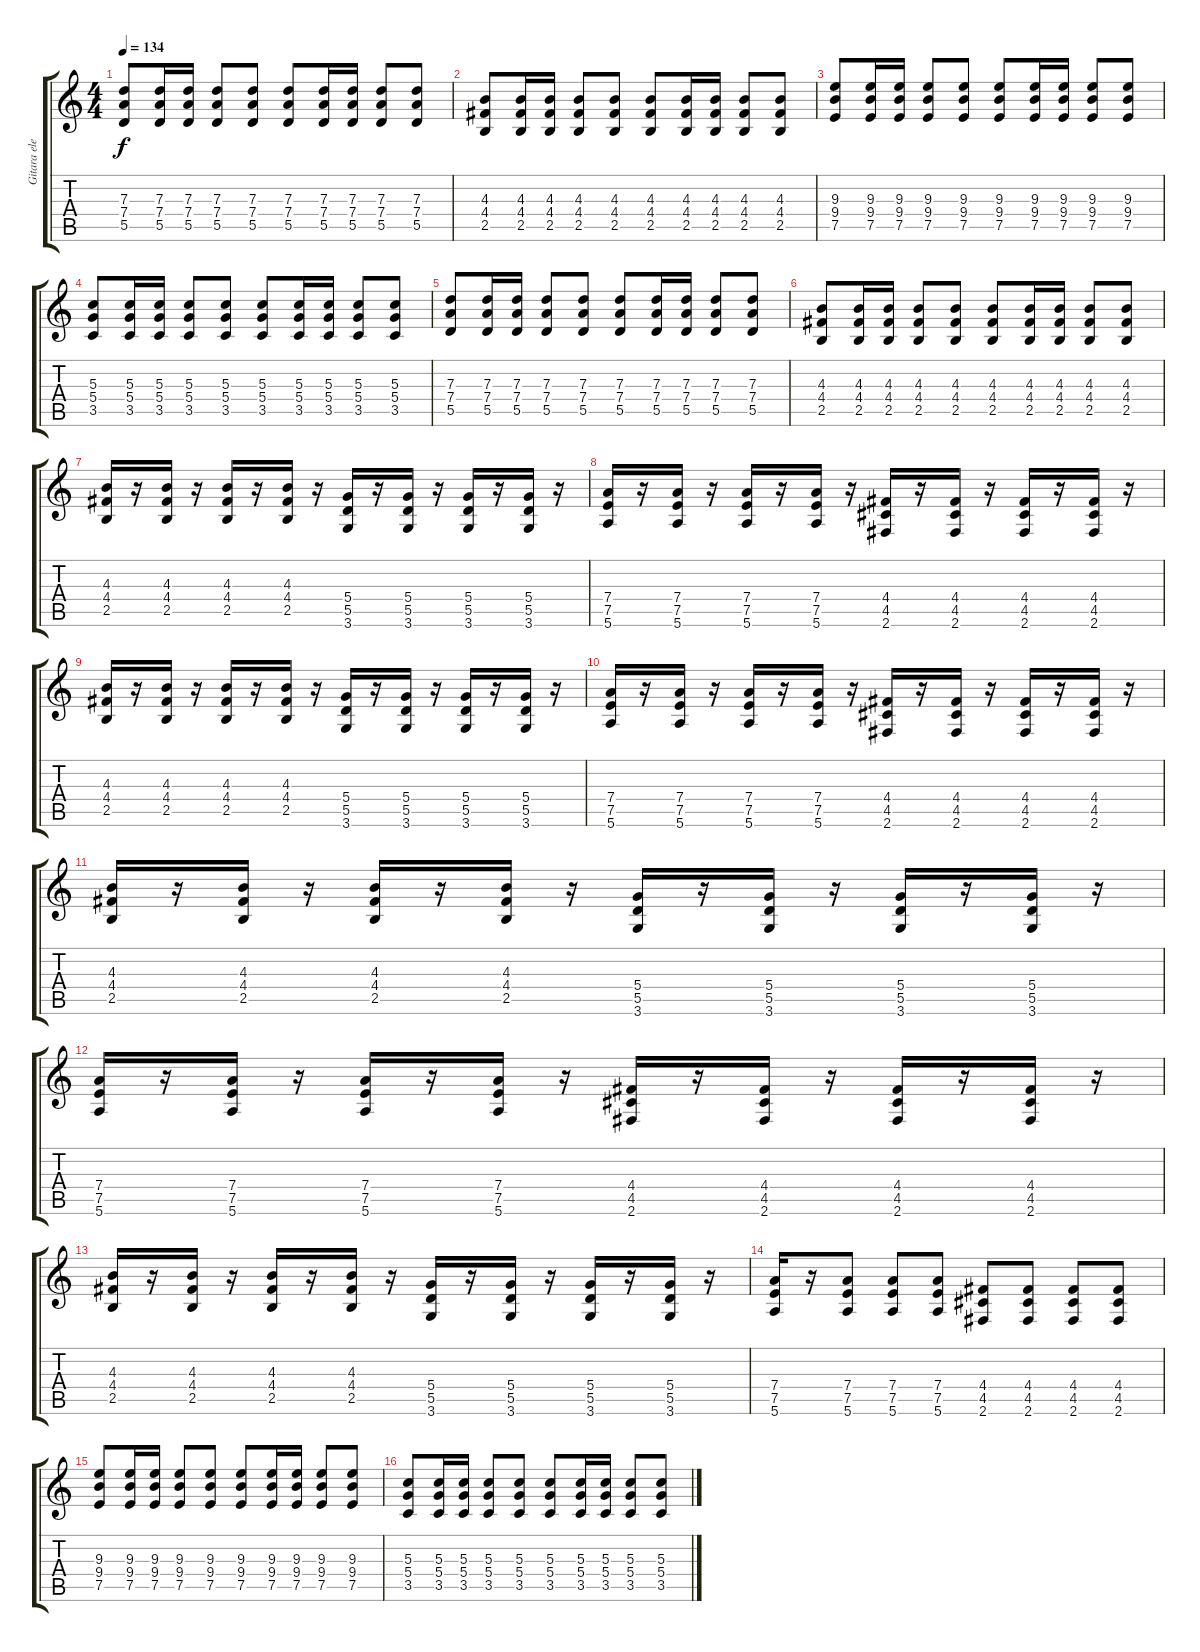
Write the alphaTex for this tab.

\track ("Gitara elektryczna (II)" "Gitara ele") {instrument distortionguitar}
\staff {score tabs}
\tuning (E4 B3 G3 D3 A2 E2) {hide}
\ts (4 4)
\tempo 134
\clef g2
\ks c
(7.3 7.4 5.5).8{dy f} (7.3 7.4 5.5).16 (7.3 7.4 5.5).16 (7.3 7.4 5.5).8 (7.3 7.4 5.5).8 (7.3 7.4 5.5).8 (7.3 7.4 5.5).16 (7.3 7.4 5.5).16 (7.3 7.4 5.5).8 (7.3 7.4 5.5).8 |
(4.3 4.4 2.5).8 (4.3 4.4 2.5).16 (4.3 4.4 2.5).16 (4.3 4.4 2.5).8 (4.3 4.4 2.5).8 (4.3 4.4 2.5).8 (4.3 4.4 2.5).16 (4.3 4.4 2.5).16 (4.3 4.4 2.5).8 (4.3 4.4 2.5).8 |
(9.3 9.4 7.5).8 (9.3 9.4 7.5).16 (9.3 9.4 7.5).16 (9.3 9.4 7.5).8 (9.3 9.4 7.5).8 (9.3 9.4 7.5).8 (9.3 9.4 7.5).16 (9.3 9.4 7.5).16 (9.3 9.4 7.5).8 (9.3 9.4 7.5).8 |
(5.3 5.4 3.5).8 (5.3 5.4 3.5).16 (5.3 5.4 3.5).16 (5.3 5.4 3.5).8 (5.3 5.4 3.5).8 (5.3 5.4 3.5).8 (5.3 5.4 3.5).16 (5.3 5.4 3.5).16 (5.3 5.4 3.5).8 (5.3 5.4 3.5).8 |
(7.3 7.4 5.5).8 (7.3 7.4 5.5).16 (7.3 7.4 5.5).16 (7.3 7.4 5.5).8 (7.3 7.4 5.5).8 (7.3 7.4 5.5).8 (7.3 7.4 5.5).16 (7.3 7.4 5.5).16 (7.3 7.4 5.5).8 (7.3 7.4 5.5).8 |
(4.3 4.4 2.5).8 (4.3 4.4 2.5).16 (4.3 4.4 2.5).16 (4.3 4.4 2.5).8 (4.3 4.4 2.5).8 (4.3 4.4 2.5).8 (4.3 4.4 2.5).16 (4.3 4.4 2.5).16 (4.3 4.4 2.5).8 (4.3 4.4 2.5).8 |
(4.3 4.4 2.5).16 r.16 (4.3 4.4 2.5).16 r.16 (4.3 4.4 2.5).16 r.16 (4.3 4.4 2.5).16 r.16 (5.4 5.5 3.6).16 r.16 (5.4 5.5 3.6).16 r.16 (5.4 5.5 3.6).16 r.16 (5.4 5.5 3.6).16 r.16 |
(7.4 7.5 5.6).16 r.16 (7.4 7.5 5.6).16 r.16 (7.4 7.5 5.6).16 r.16 (7.4 7.5 5.6).16 r.16 (4.4 4.5 2.6).16 r.16 (4.4 4.5 2.6).16 r.16 (4.4 4.5 2.6).16 r.16 (4.4 4.5 2.6).16 r.16 |
(4.3 4.4 2.5).16 r.16 (4.3 4.4 2.5).16 r.16 (4.3 4.4 2.5).16 r.16 (4.3 4.4 2.5).16 r.16 (5.4 5.5 3.6).16 r.16 (5.4 5.5 3.6).16 r.16 (5.4 5.5 3.6).16 r.16 (5.4 5.5 3.6).16 r.16 |
(7.4 7.5 5.6).16 r.16 (7.4 7.5 5.6).16 r.16 (7.4 7.5 5.6).16 r.16 (7.4 7.5 5.6).16 r.16 (4.4 4.5 2.6).16 r.16 (4.4 4.5 2.6).16 r.16 (4.4 4.5 2.6).16 r.16 (4.4 4.5 2.6).16 r.16 |
(4.3 4.4 2.5).16 r.16 (4.3 4.4 2.5).16 r.16 (4.3 4.4 2.5).16 r.16 (4.3 4.4 2.5).16 r.16 (5.4 5.5 3.6).16 r.16 (5.4 5.5 3.6).16 r.16 (5.4 5.5 3.6).16 r.16 (5.4 5.5 3.6).16 r.16 |
(7.4 7.5 5.6).16 r.16 (7.4 7.5 5.6).16 r.16 (7.4 7.5 5.6).16 r.16 (7.4 7.5 5.6).16 r.16 (4.4 4.5 2.6).16 r.16 (4.4 4.5 2.6).16 r.16 (4.4 4.5 2.6).16 r.16 (4.4 4.5 2.6).16 r.16 |
(4.3 4.4 2.5).16 r.16 (4.3 4.4 2.5).16 r.16 (4.3 4.4 2.5).16 r.16 (4.3 4.4 2.5).16 r.16 (5.4 5.5 3.6).16 r.16 (5.4 5.5 3.6).16 r.16 (5.4 5.5 3.6).16 r.16 (5.4 5.5 3.6).16 r.16 |
(7.4 7.5 5.6).16 r.16 (7.4 7.5 5.6).8 (7.4 7.5 5.6).8 (7.4 7.5 5.6).8 (4.4 4.5 2.6).8 (4.4 4.5 2.6).8 (4.4 4.5 2.6).8 (4.4 4.5 2.6).8 |
(9.3 9.4 7.5).8 (9.3 9.4 7.5).16 (9.3 9.4 7.5).16 (9.3 9.4 7.5).8 (9.3 9.4 7.5).8 (9.3 9.4 7.5).8 (9.3 9.4 7.5).16 (9.3 9.4 7.5).16 (9.3 9.4 7.5).8 (9.3 9.4 7.5).8 |
(5.3 5.4 3.5).8 (5.3 5.4 3.5).16 (5.3 5.4 3.5).16 (5.3 5.4 3.5).8 (5.3 5.4 3.5).8 (5.3 5.4 3.5).8 (5.3 5.4 3.5).16 (5.3 5.4 3.5).16 (5.3 5.4 3.5).8 (5.3 5.4 3.5).8
